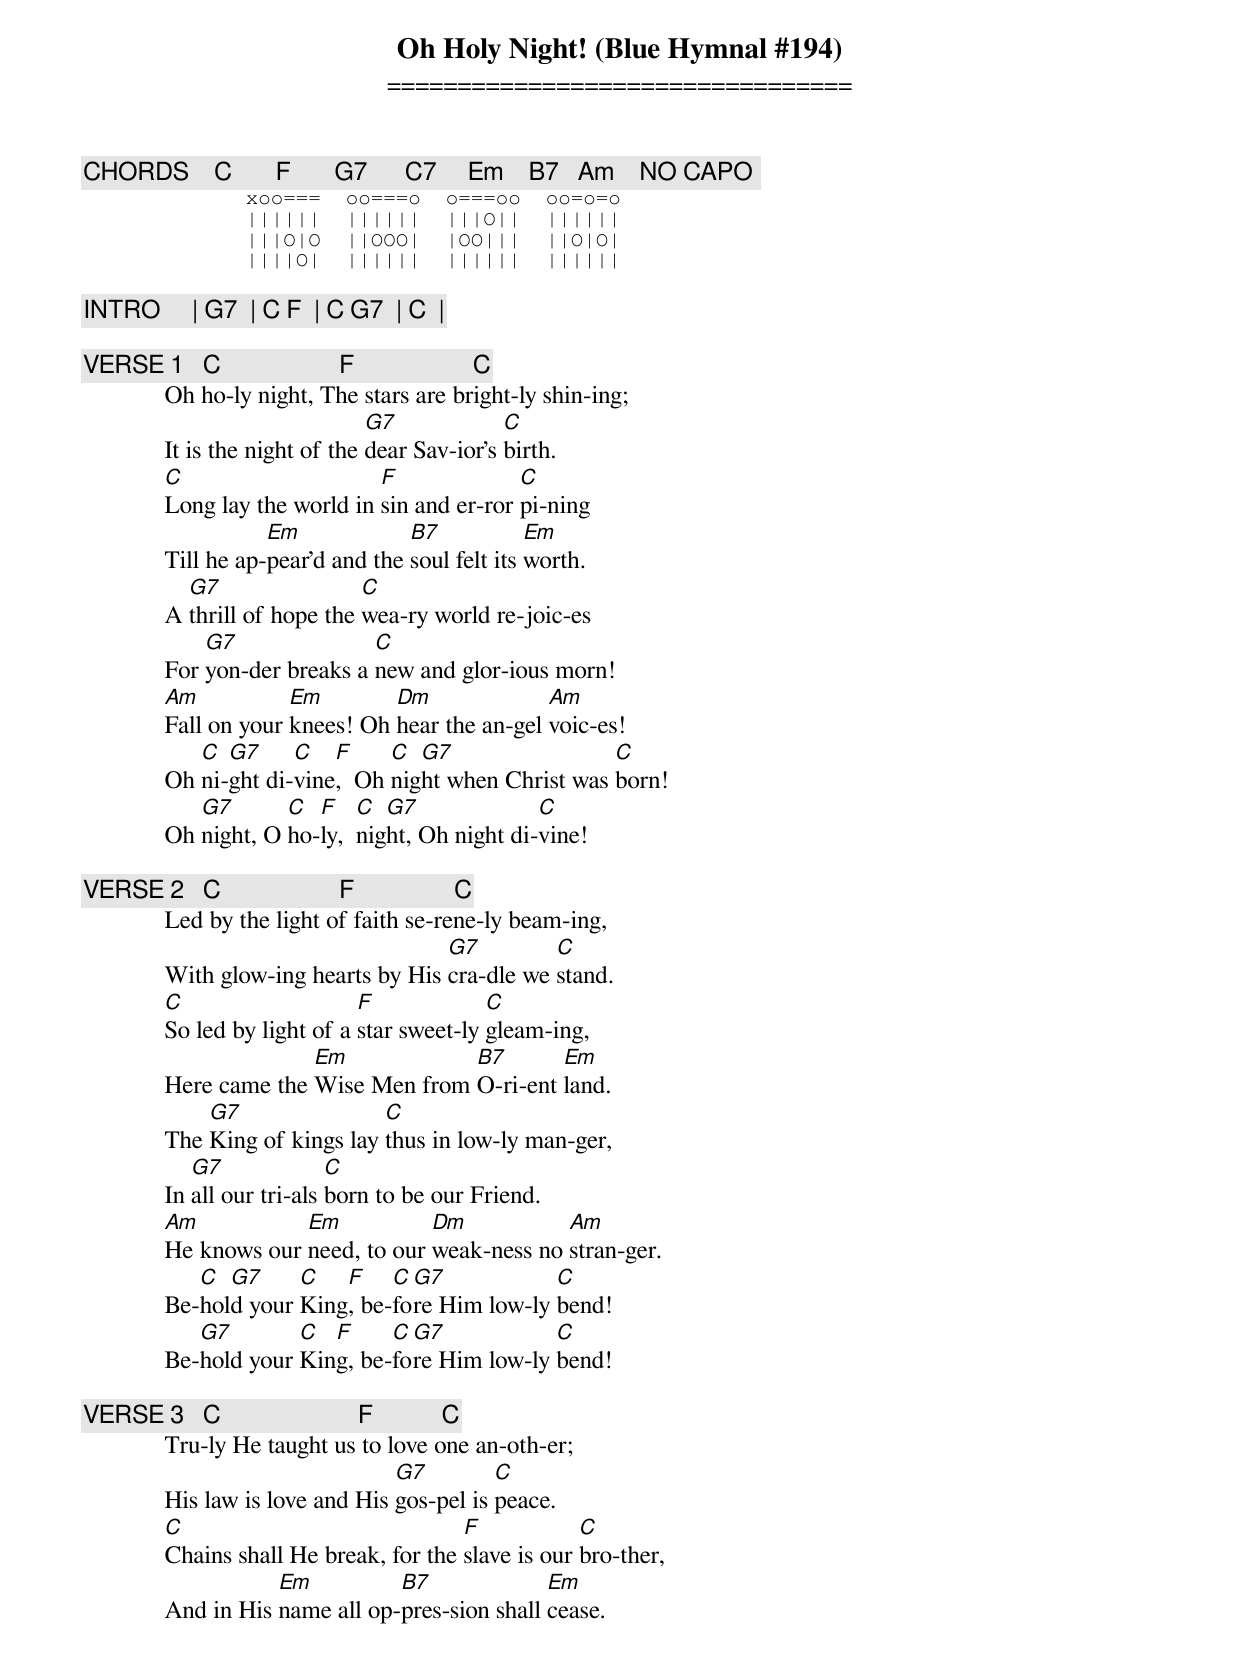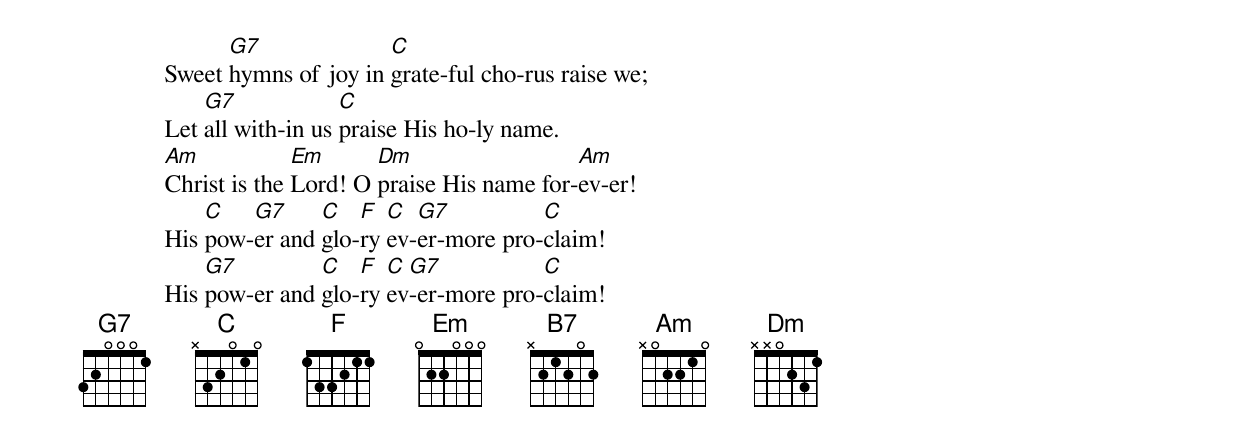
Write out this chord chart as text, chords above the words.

Oh Holy Night! (Blue Hymnal #194)
=================================

[ CHORDS ]   C       F       G7      C7     Em    B7   Am   [ NO CAPO ]
             xoo===  oo===o  o===oo  oo=o=o
             ||||||  ||||||  |||O||  ||||||
             |||O|O  ||OOO|  |OO|||  ||O|O|
             ||||O|  ||||||  ||||||  ||||||

[ INTRO ]    | G7  | C F  | C G7  | C  |

[ VERSE 1 ]  C                   F                   C
             Oh ho-ly night, The stars are bright-ly shin-ing;
                                    G7             C
             It is the night of the dear Sav-ior's birth.
	     C                     F              C
	     Long lay the world in sin and er-ror pi-ning
                        Em             B7            Em
             Till he ap-pear'd and the soul felt its worth.
               G7                 C
             A thrill of hope the wea-ry world re-joic-es
                 G7               C
             For yon-der breaks a new and glor-ious morn!
             Am           Em        Dm              Am
             Fall on your knees! Oh hear the an-gel voic-es!
                C  G7     C   F     C  G7                 C
             Oh ni-ght di-vine,  Oh night when Christ was born!
                G7       C  F    C  G7              C
             Oh night, O ho-ly,  night, Oh night di-vine!

[ VERSE 2 ]  C                   F                C
             Led by the light of faith se-rene-ly beam-ing,
                                         G7         C
             With glow-ing hearts by His cra-dle we stand.
	     C                    F             C
             So led by light of a star sweet-ly gleam-ing,
                           Em            B7       Em
             Here came the Wise Men from O-ri-ent land.
                 G7                C
             The King of kings lay thus in low-ly man-ger,
                G7              C
             In all our tri-als born to be our Friend.
             Am           Em           Dm           Am
             He knows our need, to our weak-ness no stran-ger.
                C  G7     C   F    C G7            C
             Be-hold your King, be-fore Him low-ly bend!
                G7        C  F     C G7            C
             Be-hold your King, be-fore Him low-ly bend!

[ VERSE 3 ]  C                      F           C
             Tru-ly He taught us to love one an-oth-er;
                                     G7         C
             His law is love and His gos-pel is peace.
	     C                              F            C
             Chains shall He break, for the slave is our bro-ther,
                        Em          B7              Em
             And in His name all op-pres-sion shall cease.
                   G7              C
             Sweet hymns of joy in grate-ful cho-rus raise we;
                 G7             C
             Let all with-in us praise His ho-ly name.
             Am            Em      Dm                  Am
             Christ is the Lord! O praise His name for-ev-er!
                 C   G7     C   F  C  G7          C
             His pow-er and glo-ry ev-er-more pro-claim!
                 G7         C   F  C G7           C
             His pow-er and glo-ry ev-er-more pro-claim!
